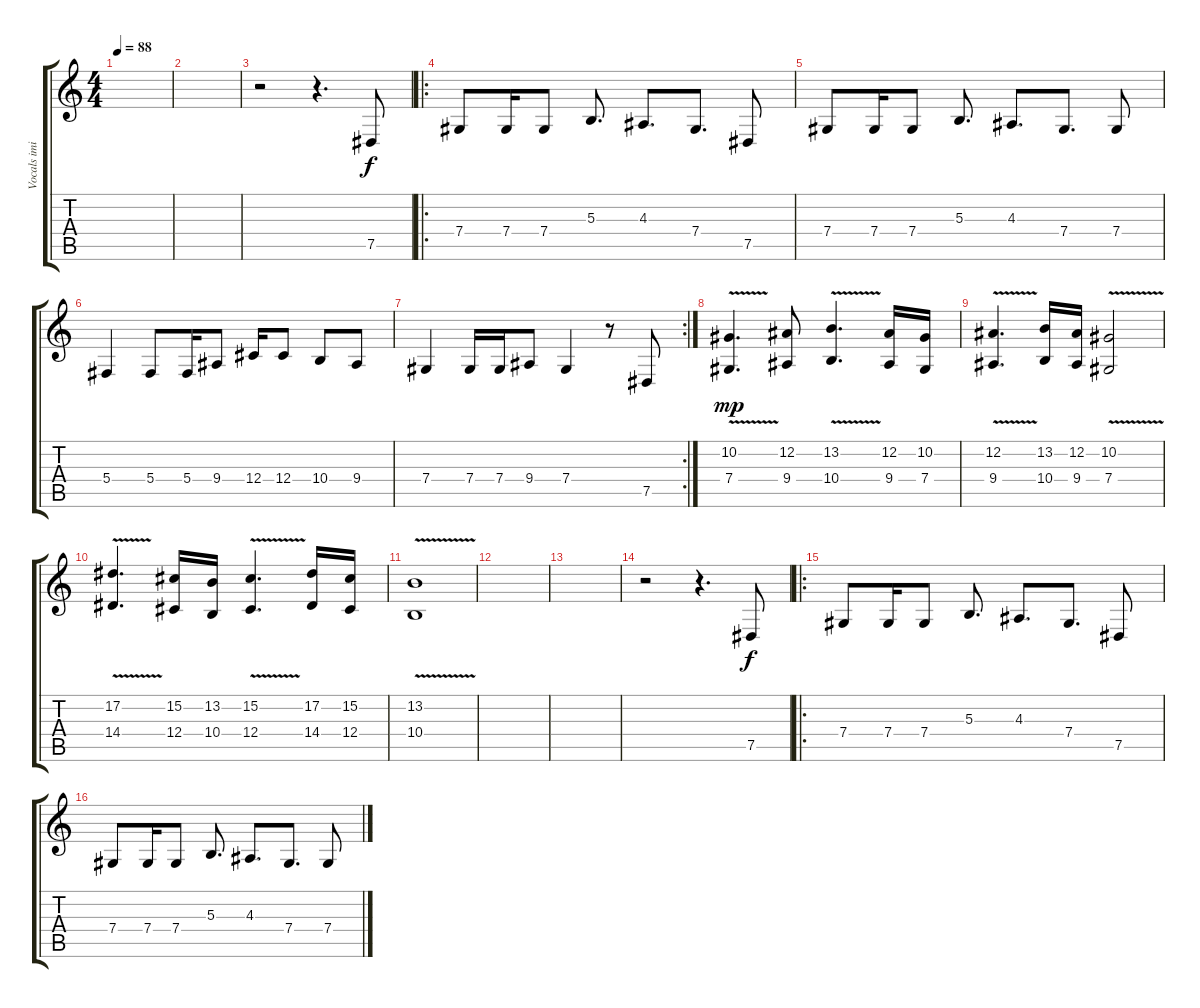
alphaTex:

\track ("Vocals imitation (by Rim)" "Vocals imi") {instrument stringensemble1}
\staff {score tabs}
\tuning (Eb4 Bb3 Gb3 Db3 Ab2 Eb2) {hide}
\ts (4 4)
\tempo 88
\clef g2
\ks c
|
|
r.2 r.4{d} 7.5.8 |
\ro
7.4.8 7.4.16 7.4.8 5.3.8{d} 4.3.8{d} 7.4.8{d} 7.5.8 |
7.4.8 7.4.16 7.4.8 5.3.8{d} 4.3.8{d} 7.4.8{d} 7.4.8 |
5.4.4 5.4.8 5.4.16 9.4.8 12.4.16 12.4.8 10.4.8 9.4.8 |
\rc 2
7.4.4 7.4.16 7.4.16 9.4.8 7.4.4 r.8 7.5.8 |
(10.2{v} 7.4).4{d dy mp} (12.2 9.4).8 (13.2{v} 10.4).4{d} (12.2 9.4).16 (10.2 7.4).16 |
(12.2{v} 9.4).4{d} (13.2 10.4).16 (12.2 9.4).16 (10.2{v} 7.4).2 |
(17.2{v} 14.4).4{d} (15.2 12.4).16 (13.2 10.4).16 (15.2{v} 12.4).4{d} (17.2 14.4).16 (15.2 12.4).16 |
(13.2{v} 10.4).1 |
|
|
r.2 r.4{d} 7.5.8{dy f} |
\ro
7.4.8 7.4.16 7.4.8 5.3.8{d} 4.3.8{d} 7.4.8{d} 7.5.8 |
7.4.8 7.4.16 7.4.8 5.3.8{d} 4.3.8{d} 7.4.8{d} 7.4.8
